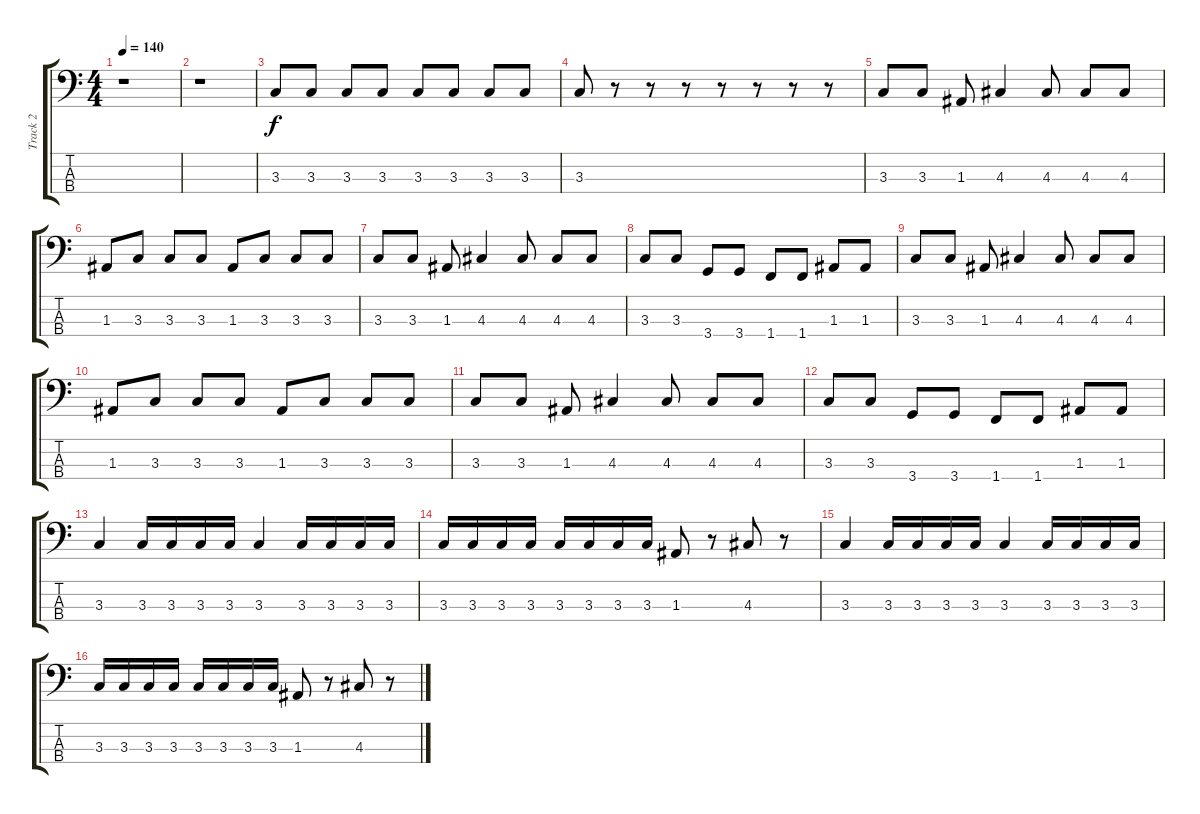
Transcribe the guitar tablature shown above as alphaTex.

\track ("Track 2" "Track 2") {instrument electricbasspick}
\staff {score tabs}
\tuning (G2 D2 A1 E1) {hide}
\ts (4 4)
\tempo 140
\clef f4
\ks c
r.1{dy f} |
r.1 |
3.3.8 3.3.8 3.3.8 3.3.8 3.3.8 3.3.8 3.3.8 3.3.8 |
3.3.8 r.8 r.8 r.8 r.8 r.8 r.8 r.8 |
3.3.8 3.3.8 1.3.8 4.3.4 4.3.8 4.3.8 4.3.8 |
1.3.8 3.3.8 3.3.8 3.3.8 1.3.8 3.3.8 3.3.8 3.3.8 |
3.3.8 3.3.8 1.3.8 4.3.4 4.3.8 4.3.8 4.3.8 |
3.3.8 3.3.8 3.4.8 3.4.8 1.4.8 1.4.8 1.3.8 1.3.8 |
3.3.8 3.3.8 1.3.8 4.3.4 4.3.8 4.3.8 4.3.8 |
1.3.8 3.3.8 3.3.8 3.3.8 1.3.8 3.3.8 3.3.8 3.3.8 |
3.3.8 3.3.8 1.3.8 4.3.4 4.3.8 4.3.8 4.3.8 |
3.3.8 3.3.8 3.4.8 3.4.8 1.4.8 1.4.8 1.3.8 1.3.8 |
3.3.4 3.3.16 3.3.16 3.3.16 3.3.16 3.3.4 3.3.16 3.3.16 3.3.16 3.3.16 |
3.3.16 3.3.16 3.3.16 3.3.16 3.3.16 3.3.16 3.3.16 3.3.16 1.3.8 r.8 4.3.8 r.8 |
3.3.4 3.3.16 3.3.16 3.3.16 3.3.16 3.3.4 3.3.16 3.3.16 3.3.16 3.3.16 |
3.3.16 3.3.16 3.3.16 3.3.16 3.3.16 3.3.16 3.3.16 3.3.16 1.3.8 r.8 4.3.8 r.8
